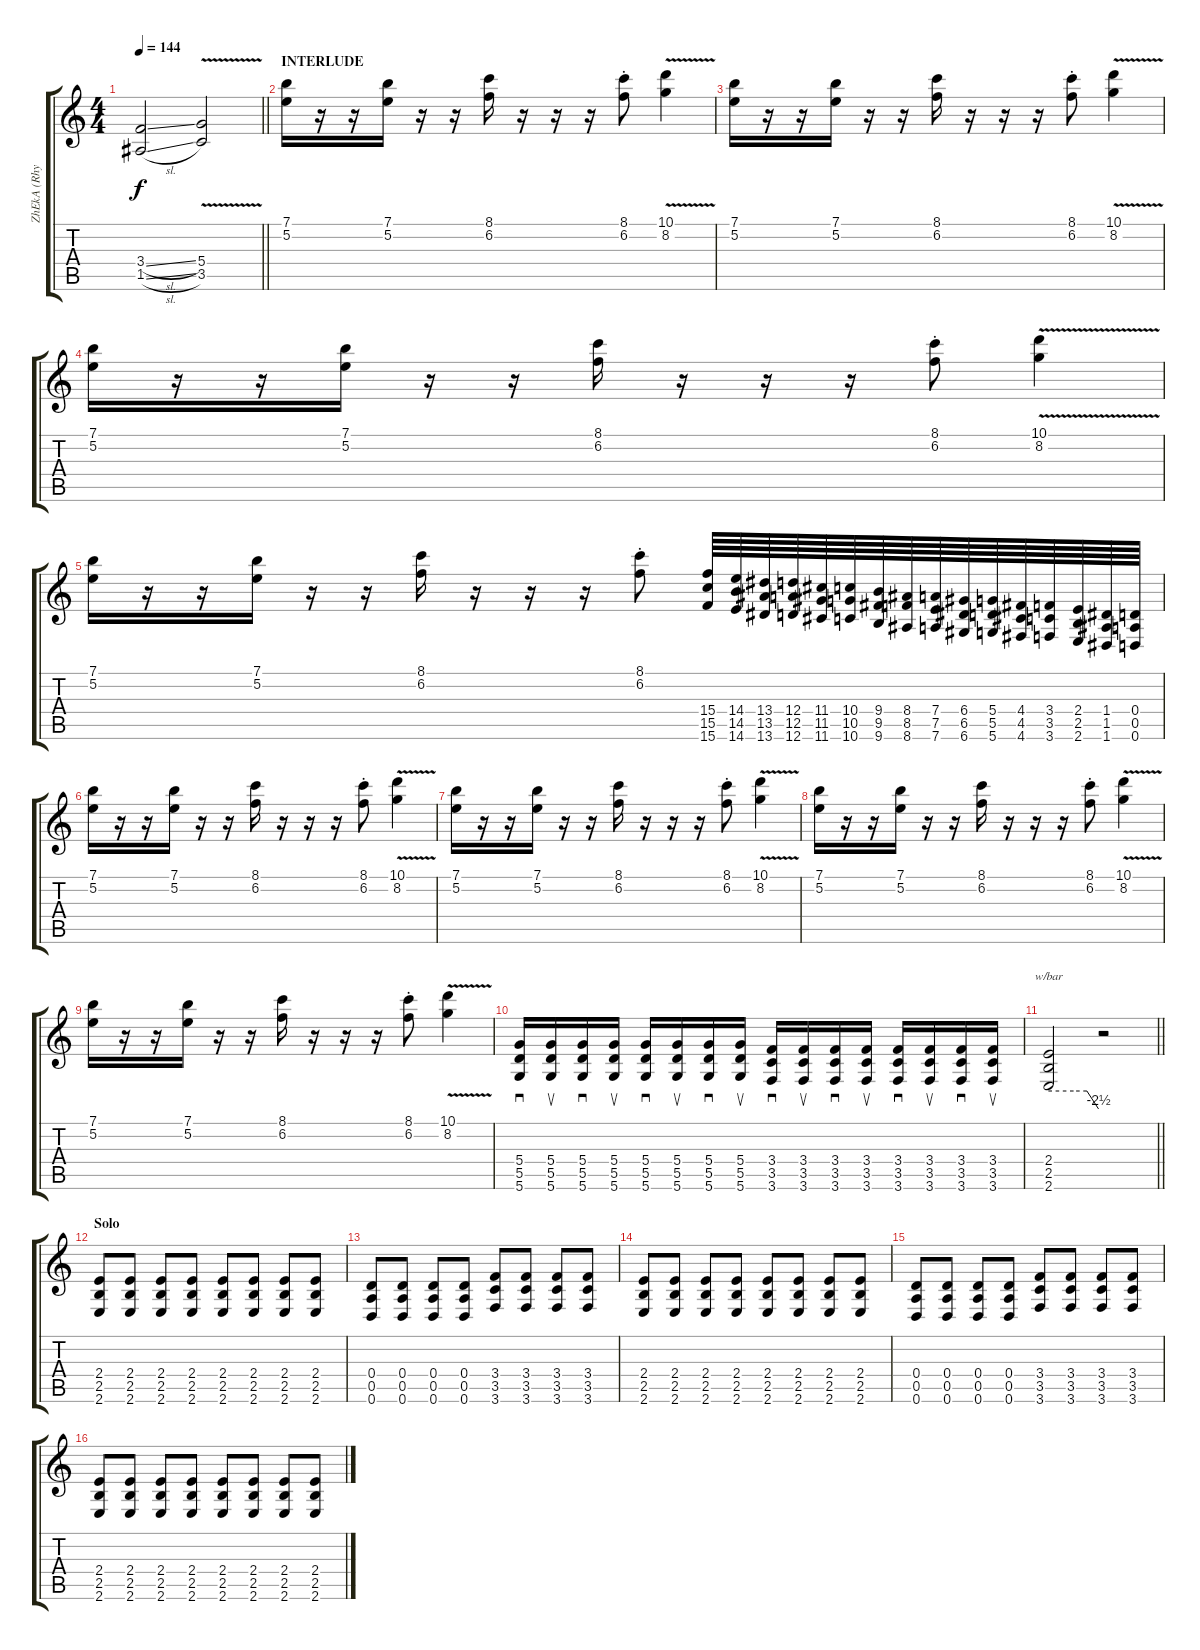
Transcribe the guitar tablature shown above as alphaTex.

\track ("ZhEkA (Rhytm Guitar)" "ZhEkA (Rhy") {instrument distortionguitar}
\staff {score tabs}
\tuning (E4 B3 G3 D3 A2 D2) {hide}
\ts (4 4)
\tempo 144
\clef g2
\barLineRight lightlight
\ks c
(3.4{sl} 1.5{sl}).2{dy f} (5.4{v} 3.5{v}).2 |
\section ("" "INTERLUDE")
(7.1 5.2).16{volume 8} r.16 r.16 (7.1 5.2).16 r.16 r.16 (8.1 6.2).16 r.16 r.16 r.16 (8.1{st} 6.2{st}).8 (10.1 8.2{v}).4 |
(7.1 5.2).16 r.16 r.16 (7.1 5.2).16 r.16 r.16 (8.1 6.2).16 r.16 r.16 r.16 (8.1{st} 6.2{st}).8 (10.1 8.2{v}).4 |
(7.1 5.2).16 r.16 r.16 (7.1 5.2).16 r.16 r.16 (8.1 6.2).16 r.16 r.16 r.16 (8.1{st} 6.2{st}).8 (10.1 8.2{v}).4 |
(7.1 5.2).16 r.16 r.16 (7.1 5.2).16 r.16 r.16 (8.1 6.2).16 r.16 r.16 r.16 (8.1{st} 6.2{st}).8 (15.4 15.5 15.6).64{instrument guitarfretnoise} (14.4 14.5 14.6).64 (13.4 13.5 13.6).64 (12.4 12.5 12.6).64 (11.4 11.5 11.6).64 (10.4 10.5 10.6).64 (9.4 9.5 9.6).64 (8.4 8.5 8.6).64 (7.4 7.5 7.6).64 (6.4 6.5 6.6).64 (5.4 5.5 5.6).64 (4.4 4.5 4.6).64 (3.4 3.5 3.6).64 (2.4 2.5 2.6).64 (1.4 1.5 1.6).64 (0.4 0.5 0.6).64 |
(7.1 5.2).16{instrument distortionguitar} r.16 r.16 (7.1 5.2).16 r.16 r.16 (8.1 6.2).16 r.16 r.16 r.16 (8.1{st} 6.2{st}).8 (10.1 8.2{v}).4 |
(7.1 5.2).16 r.16 r.16 (7.1 5.2).16 r.16 r.16 (8.1 6.2).16 r.16 r.16 r.16 (8.1{st} 6.2{st}).8 (10.1 8.2{v}).4 |
(7.1 5.2).16 r.16 r.16 (7.1 5.2).16 r.16 r.16 (8.1 6.2).16 r.16 r.16 r.16 (8.1{st} 6.2{st}).8 (10.1 8.2{v}).4 |
(7.1 5.2).16 r.16 r.16 (7.1 5.2).16 r.16 r.16 (8.1 6.2).16 r.16 r.16 r.16 (8.1{st} 6.2{st}).8 (10.1 8.2{v}).4 |
(5.4 5.5 5.6).16{sd} (5.4 5.5 5.6).16{su} (5.4 5.5 5.6).16{sd} (5.4 5.5 5.6).16{su} (5.4 5.5 5.6).16{sd} (5.4 5.5 5.6).16{su} (5.4 5.5 5.6).16{sd} (5.4 5.5 5.6).16{su} (3.4 3.5 3.6).16{sd} (3.4 3.5 3.6).16{su} (3.4 3.5 3.6).16{sd} (3.4 3.5 3.6).16{su} (3.4 3.5 3.6).16{sd} (3.4 3.5 3.6).16{su} (3.4 3.5 3.6).16{sd} (3.4 3.5 3.6).16{su} |
\barLineRight lightlight
(2.4 2.5 2.6).2{tbe (custom default 0 0 30 0 46 0 60 -10)} r.2 |
\section ("" "Solo")
(2.4 2.5 2.6).8{volume 13} (2.4 2.5 2.6).8 (2.4 2.5 2.6).8 (2.4 2.5 2.6).8 (2.4 2.5 2.6).8 (2.4 2.5 2.6).8 (2.4 2.5 2.6).8 (2.4 2.5 2.6).8 |
(0.4 0.5 0.6).8 (0.4 0.5 0.6).8 (0.4 0.5 0.6).8 (0.4 0.5 0.6).8 (3.4 3.5 3.6).8 (3.4 3.5 3.6).8 (3.4 3.5 3.6).8 (3.4 3.5 3.6).8 |
(2.4 2.5 2.6).8 (2.4 2.5 2.6).8 (2.4 2.5 2.6).8 (2.4 2.5 2.6).8 (2.4 2.5 2.6).8 (2.4 2.5 2.6).8 (2.4 2.5 2.6).8 (2.4 2.5 2.6).8 |
(0.4 0.5 0.6).8 (0.4 0.5 0.6).8 (0.4 0.5 0.6).8 (0.4 0.5 0.6).8 (3.4 3.5 3.6).8 (3.4 3.5 3.6).8 (3.4 3.5 3.6).8 (3.4 3.5 3.6).8 |
(2.4 2.5 2.6).8 (2.4 2.5 2.6).8 (2.4 2.5 2.6).8 (2.4 2.5 2.6).8 (2.4 2.5 2.6).8 (2.4 2.5 2.6).8 (2.4 2.5 2.6).8 (2.4 2.5 2.6).8
